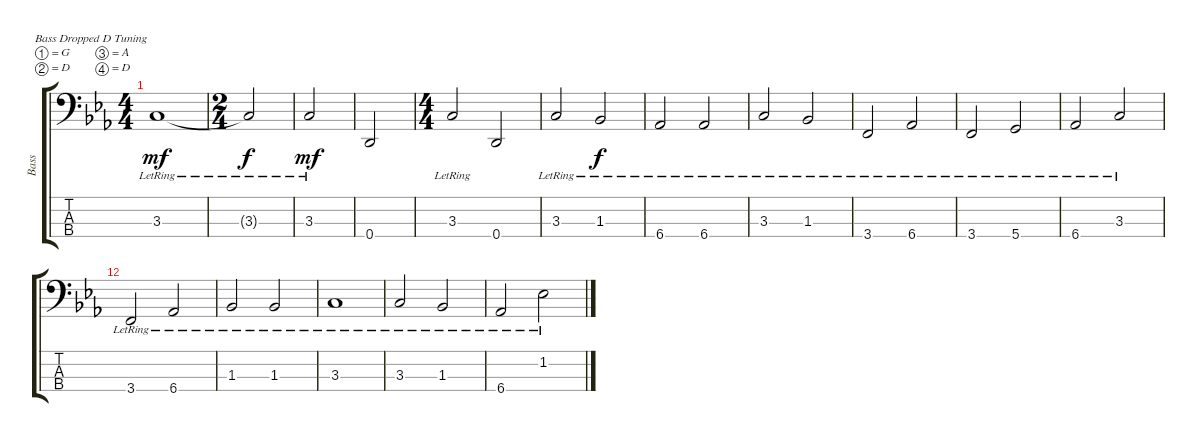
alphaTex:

\defaultSystemsLayout 4
\bracketExtendMode groupsimilarinstruments
\multiTrackTrackNamePolicy hidden
\firstSystemTrackNameMode fullname
\otherSystemsTrackNameMode fullname
\otherSystemsTrackNameOrientation horizontal
\defaultBarNumberDisplay FirstOfSystem
\track ("Bass" "Bass") {instrument acousticbass}
\staff {score tabs}
\tuning (G2 D2 A1 D1)
\ts (4 4)
\tempo (90 hide)
\clef f4
\ks eb
3.3{lr}.1{dy mf} |
\ts (2 4)
3.3{lr t}.2{dy f} |
3.3{lr}.2{dy mf} |
0.4.2 |
\ts (4 4)
3.3{lr}.2 0.4.2 |
3.3{lr}.2 1.3{lr}.2{dy f} |
6.4{lr}.2 6.4{lr}.2 |
3.3{lr}.2 1.3{lr}.2 |
3.4{lr}.2 6.4{lr}.2 |
3.4{lr}.2 5.4{lr}.2 |
6.4{lr}.2 3.3{lr}.2 |
3.4{lr}.2 6.4{lr}.2 |
1.3{lr}.2 1.3{lr}.2 |
3.3{lr}.1 |
3.3{lr}.2 1.3{lr}.2 |
6.4{lr}.2 1.2{lr}.2
